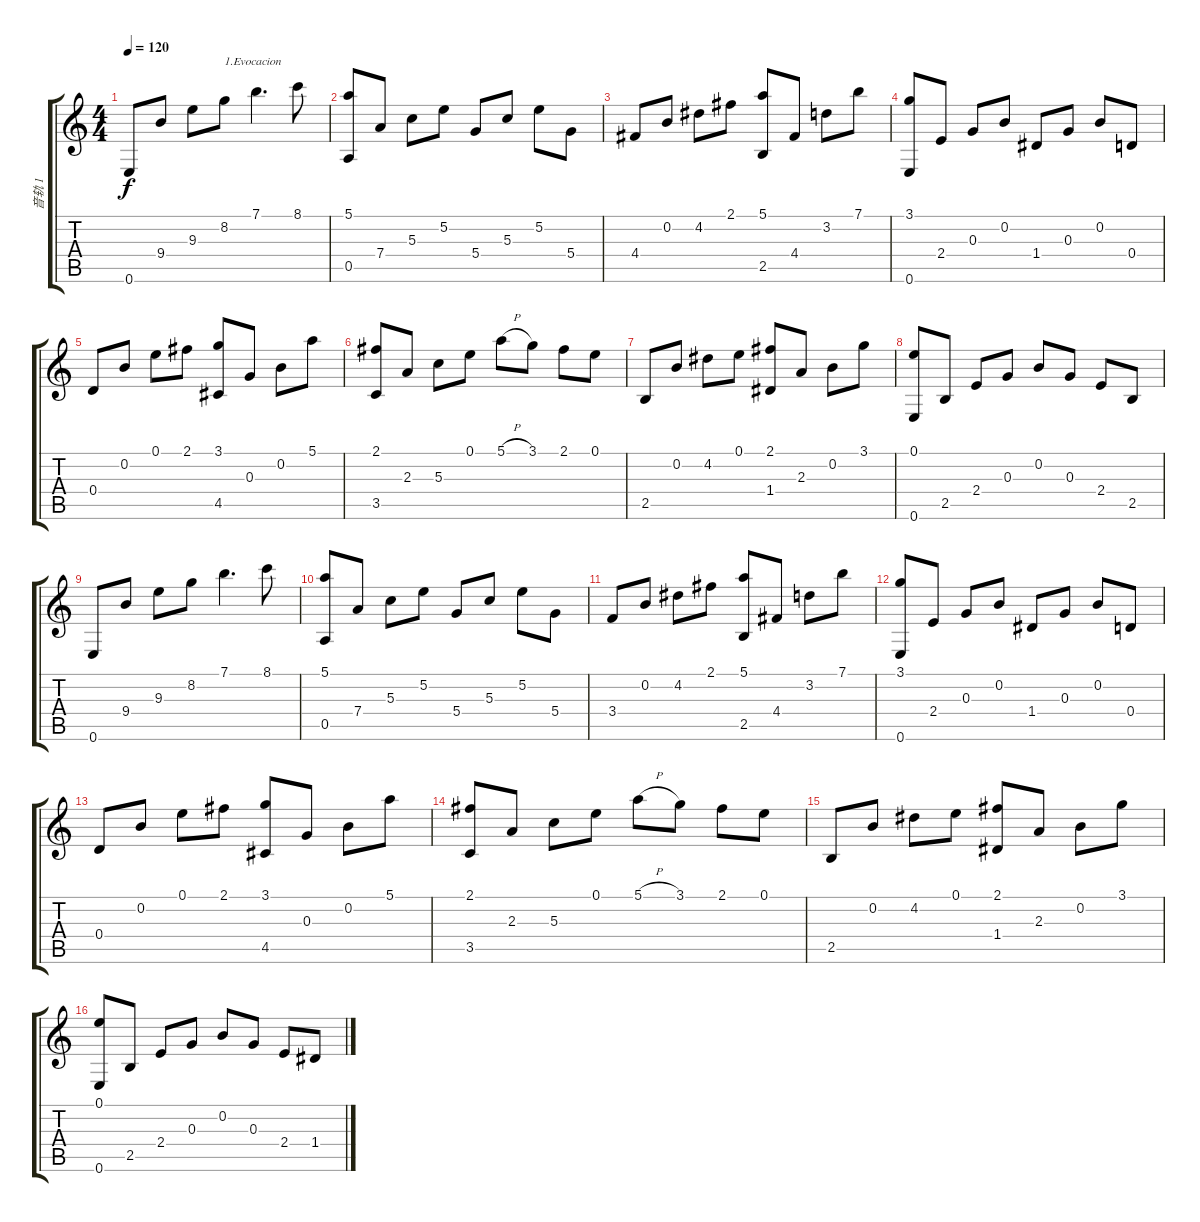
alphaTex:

\track ("音轨 1" "音轨 1") {instrument acousticguitarnylon}
\staff {score tabs}
\tuning (E4 B3 G3 D3 A2 E2) {hide}
\ts (4 4)
\tempo 120
\clef g2
\ks c
0.6.8{dy f instrument acousticguitarnylon} 9.4.8 9.3.8 8.2.8{txt "1.Evocacion"} 7.1.4{d} 8.1.8 |
(5.1 0.5).8 7.4.8 5.3.8 5.2.8 5.4.8{volume 15} 5.3.8 5.2.8 5.4.8{volume 14} |
4.4.8 0.2.8 4.2.8 2.1.8 (5.1 2.5).8 4.4.8 3.2.8 7.1.8 |
(3.1 0.6).8 2.4.8 0.3.8 0.2.8 1.4.8 0.3.8 0.2.8 0.4.8 |
0.4.8 0.2.8 0.1.8 2.1.8 (3.1 4.5).8 0.3.8 0.2.8 5.1.8 |
(2.1 3.5).8 2.3.8 5.3.8 0.1.8 5.1{h}.8 3.1.8 2.1.8 0.1.8 |
2.5.8 0.2.8 4.2.8 0.1.8 (2.1 1.4).8 2.3.8 0.2.8 3.1.8 |
(0.1 0.6).8 2.5.8 2.4.8 0.3.8 0.2.8 0.3.8 2.4.8 2.5.8 |
0.6.8 9.4.8 9.3.8 8.2.8 7.1.4{d} 8.1.8 |
(5.1 0.5).8 7.4.8 5.3.8 5.2.8 5.4.8{volume 15} 5.3.8 5.2.8 5.4.8{volume 14} |
3.4.8 0.2.8 4.2.8 2.1.8 (5.1 2.5).8 4.4.8 3.2.8 7.1.8 |
(3.1 0.6).8 2.4.8 0.3.8 0.2.8 1.4.8 0.3.8 0.2.8 0.4.8 |
0.4.8 0.2.8 0.1.8 2.1.8 (3.1 4.5).8 0.3.8 0.2.8 5.1.8 |
(2.1 3.5).8 2.3.8 5.3.8 0.1.8 5.1{h}.8 3.1.8 2.1.8 0.1.8 |
2.5.8 0.2.8 4.2.8 0.1.8 (2.1 1.4).8 2.3.8 0.2.8 3.1.8 |
(0.1 0.6).8 2.5.8 2.4.8 0.3.8 0.2.8 0.3.8 2.4.8 1.4.8
